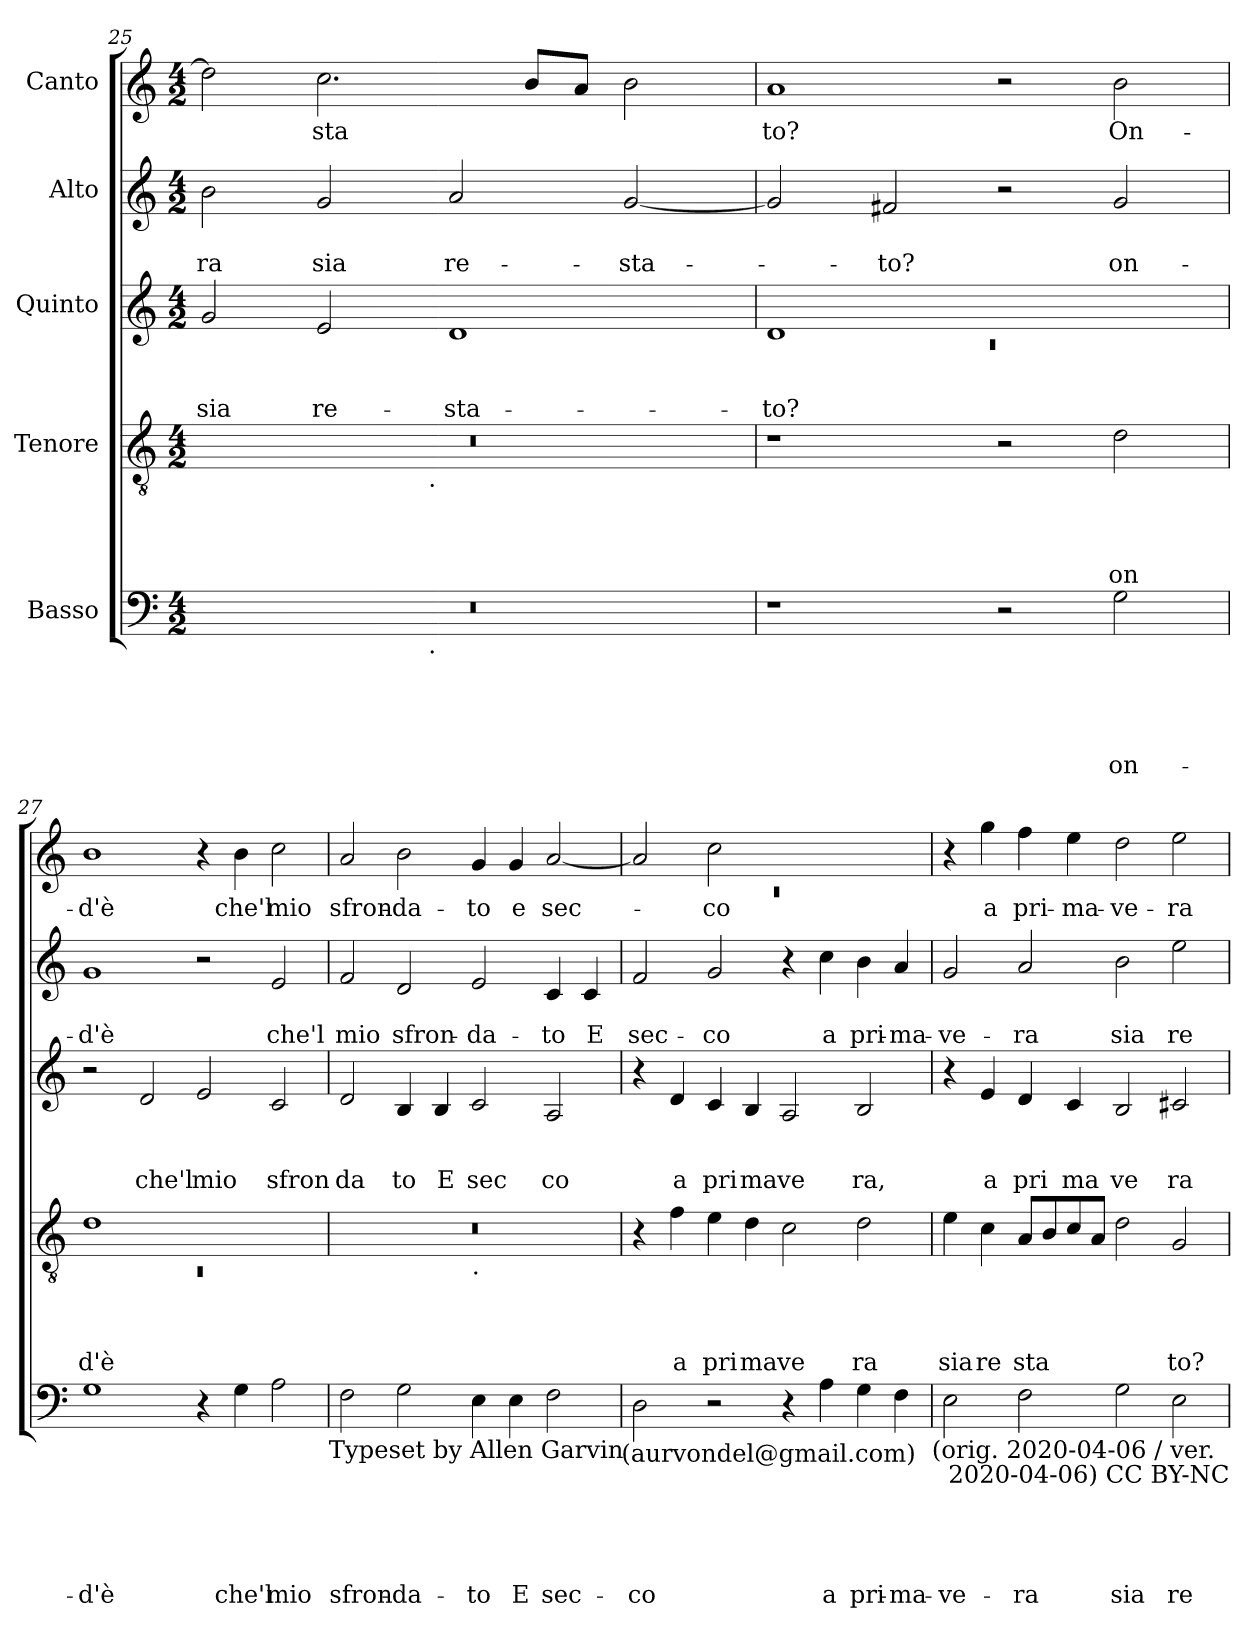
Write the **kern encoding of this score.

**kern	**text	**text	**text	**text	**text	**kern	**text	**text	**text	**text	**kern	**text	**text	**text	**kern	**text	**text	**kern	**text
*part5	*part5	*part5	*part5	*part5	*part5	*part4	*part4	*part4	*part4	*part4	*part3	*part3	*part3	*part3	*part2	*part2	*part2	*part1	*part1
*staff5	*staff5	*staff5	*staff5	*staff5	*staff5	*staff4	*staff4	*staff4	*staff4	*staff4	*staff3	*staff3	*staff3	*staff3	*staff2	*staff2	*staff2	*staff1	*staff1
*I"Basso	*	*	*	*	*	*I"Tenore	*	*	*	*	*I"Quinto	*	*	*	*I"Alto	*	*	*I"Canto	*
*clefF4	*	*	*	*	*	*clefGv2	*	*	*	*	*clefG2	*	*	*	*clefG2	*	*	*clefG2	*
*k[]	*	*	*	*	*	*k[]	*	*	*	*	*k[]	*	*	*	*k[]	*	*	*k[]	*
*C:	*	*	*	*	*	*C:	*	*	*	*	*C:	*	*	*	*C:	*	*	*C:	*
*M4/2	*	*	*	*	*	*M4/2	*	*	*	*	*M4/2	*	*	*	*M4/2	*	*	*M4/2	*
=25	=25	=25	=25	=25	=25	=25	=25	=25	=25	=25	=25	=25	=25	=25	=25	=25	=25	=25	=25
!	!	!	!	!	!	!	!	!	!	!	!	!	!	!LO:LY:b	!	!	!LO:LY:b	!	!
*^	*	*	*	*	*	*^	*	*	*	*	*	*	*	*	*	*	*	*	*
0r	2ryy	.	.	.	.	.	0r	2ryy	.	.	.	.	2g/	.	.	sia	2b\	.	-ra	2dd\]	.
!	!	!	!	!	!	!	!	!	!	!	!	!	!	!	!	!LO:LY:b	!	!	!LO:LY:b	!	!LO:LY:b
.	4...ryy	.	.	.	.	.	.	4...ryy	.	.	.	.	2e/	.	.	re-	2g/	.	sia	2.cc\	sta
!	!	!	!	!	!	!	!	!LO:TX:b:t=.	!	!	!	!	!	!	!	!	!	!	!	!	!
!	!LO:TX:b:t=.	!	!	!	!	!	!	!	!	!	!	!	!	!	!	!	!	!	!	!	!
.	1ryy	.	.	.	.	.	.	1ryy	.	.	.	.	.	.	.	.	.	.	.	.	.
!	!	!	!	!	!	!	!	!	!	!	!	!	!	!	!	!LO:LY:b	!	!	!LO:LY:b	!	!
.	.	.	.	.	.	.	.	.	.	.	.	.	1d	.	.	-sta-	2a/	.	re-	.	.
.	.	.	.	.	.	.	.	.	.	.	.	.	.	.	.	.	.	.	.	8b/L	.
.	.	.	.	.	.	.	.	.	.	.	.	.	.	.	.	.	.	.	.	8a/J	.
!	!	!	!	!	!	!	!	!	!	!	!	!	!	!	!	!	!	!	!LO:LY:b	!	!
.	.	.	.	.	.	.	.	.	.	.	.	.	.	.	.	.	[<2g/	.	-sta-	2b\	.
.	32ryy	.	.	.	.	.	.	32ryy	.	.	.	.	.	.	.	.	.	.	.	.	.
!!LO:LB:g=z
=26	=26	=26	=26	=26	=26	=26	=26	=26	=26	=26	=26	=26	=26	=26	=26	=26	=26	=26	=26	=26	=26
*	*	*	*	*	*	*	*	*	*	*	*	*	*^	*	*	*	*	*	*	*	*
!	!	!	!	!	!	!	!	!	!	!	!	!	!	!LO:N:vis=1	!	!	!LO:LY:b	!	!	!	!	!LO:LY:b
*v	*v	*	*	*	*	*	*	*	*	*	*	*	*	*	*	*	*	*	*	*	*	*
*	*	*	*	*	*	*v	*v	*	*	*	*	*	*	*	*	*	*	*	*	*	*
1r	.	.	.	.	.	1r	.	.	.	.	1d	0rc	.	.	-to?	2g/]	.	.	1a	to?
!	!	!	!	!	!	!	!	!	!	!	!	!	!	!	!	!	!	!LO:LY:b	!	!
.	.	.	.	.	.	.	.	.	.	.	.	.	.	.	.	2f#X/	.	-to?	.	.
2r	.	.	.	.	.	2r	.	.	.	.	1ryy	.	.	.	.	2r	.	.	2r	.
!	!	!	!	!	!LO:LY:b	!	!	!	!	!LO:LY:b	!	!	!	!	!	!	!	!LO:LY:b	!	!LO:LY:b
2G\	.	.	.	.	on-	2d\	.	.	.	on	.	.	.	.	.	2g/	.	on-	2b\	On-
*	*	*	*	*	*	*	*	*	*	*	*v	*v	*	*	*	*	*	*	*	*
=27	=27	=27	=27	=27	=27	=27	=27	=27	=27	=27	=27	=27	=27	=27	=27	=27	=27	=27	=27
*	*	*	*	*	*	*^	*	*	*	*	*	*	*	*	*	*	*	*	*
!	!	!	!	!	!LO:LY:b	!	!LO:N:vis=1	!	!	!	!LO:LY:b	!	!	!	!	!	!	!LO:LY:b	!	!LO:LY:b
1G	.	.	.	.	-d'è	1d	0rC	.	.	.	d'è	2r	.	.	.	1g	.	-d'è	1b	-d'è
!	!	!	!	!	!	!	!	!	!	!	!	!	!	!	!LO:LY:b	!	!	!	!	!
.	.	.	.	.	.	.	.	.	.	.	.	2d/	.	.	che'l	.	.	.	.	.
!	!	!	!	!	!	!	!	!	!	!	!	!	!	!	!LO:LY:b	!	!	!	!	!
4r	.	.	.	.	.	1ryy	.	.	.	.	.	2e/	.	.	mio	2r	.	.	4r	.
!	!	!	!	!	!LO:LY:b	!	!	!	!	!	!	!	!	!	!	!	!	!	!	!LO:LY:b
4G\	.	.	.	.	che'l	.	.	.	.	.	.	.	.	.	.	.	.	.	4b\	che'l
!	!	!	!	!	!LO:LY:b	!	!	!	!	!	!	!	!	!	!LO:LY:b	!	!	!LO:LY:b	!	!LO:LY:b
2A\	.	.	.	.	mio	.	.	.	.	.	.	2c/	.	.	sfron	2e/	.	che'l	2cc\	mio
!LO:TX:b:t=Typeset by Allen Garvin	!	!	!	!	!	!	!	!	!	!	!	!	!	!	!	!	!	!	!	!
=28	=28	=28	=28	=28	=28	=28	=28	=28	=28	=28	=28	=28	=28	=28	=28	=28	=28	=28	=28	=28
!	!	!	!	!	!LO:LY:b	!	!	!	!	!	!	!	!	!	!LO:LY:b	!	!	!LO:LY:b	!	!LO:LY:b
2F\	.	.	.	.	sfron-	0r	1ryy	.	.	.	.	2d/	.	.	da	2f/	.	mio	2a/	sfron-
!	!	!	!	!	!LO:LY:b	!	!	!	!	!	!	!	!	!	!LO:LY:b	!	!	!LO:LY:b	!	!LO:LY:b
2G\	.	.	.	.	-da-	.	.	.	.	.	.	4B/	.	.	to	2d/	.	sfron-	2b\	-da-
!	!	!	!	!	!	!	!	!	!	!	!	!	!	!	!LO:LY:b	!	!	!	!	!
.	.	.	.	.	.	.	.	.	.	.	.	4B/	.	.	E	.	.	.	.	.
!	!	!	!	!	!	!	!LO:TX:b:t=.	!	!	!	!	!	!	!	!	!	!	!	!	!
!	!	!	!	!	!LO:LY:b	!	!	!	!	!	!	!	!	!	!LO:LY:b	!	!	!LO:LY:b	!	!LO:LY:b
4E\	.	.	.	.	-to	.	1ryy	.	.	.	.	2c/	.	.	sec	2e/	.	-da-	4g/	-to
!	!	!	!	!	!LO:LY:b	!	!	!	!	!	!	!	!	!	!	!	!	!	!	!LO:LY:b
4E\	.	.	.	.	E	.	.	.	.	.	.	.	.	.	.	.	.	.	4g/	e
!	!	!	!	!	!LO:LY:b	!	!	!	!	!	!	!	!	!	!LO:LY:b	!	!	!LO:LY:b	!	!LO:LY:b
2F\	.	.	.	.	sec-	.	.	.	.	.	.	2A/	.	.	co	4c/	.	-to	[<2a/	sec-
!	!	!	!	!	!	!	!	!	!	!	!	!	!	!	!	!	!	!LO:LY:b	!	!
.	.	.	.	.	.	.	.	.	.	.	.	.	.	.	.	4c/	.	E	.	.
!LO:TX:b:t=(aurvondel@gmail.com)	!	!	!	!	!	!	!	!	!	!	!	!	!	!	!	!	!	!	!	!
=29	=29	=29	=29	=29	=29	=29	=29	=29	=29	=29	=29	=29	=29	=29	=29	=29	=29	=29	=29	=29
*	*	*	*	*	*	*	*	*	*	*	*	*	*	*	*	*	*	*	*^	*
!	!	!	!	!	!LO:LY:b	!	!	!	!	!	!	!	!	!	!	!	!	!LO:LY:b	!	!LO:N:vis=1	!
*	*	*	*	*	*	*v	*v	*	*	*	*	*	*	*	*	*	*	*	*	*	*
2D\	.	.	.	.	-co	4r	.	.	.	.	4r	.	.	.	2f/	.	sec-	2a/]	0rc	.
!	!	!	!	!	!	!	!	!	!	!LO:LY:b	!	!	!	!LO:LY:b	!	!	!	!	!	!
.	.	.	.	.	.	4f\	.	.	.	a	4d/	.	.	a	.	.	.	.	.	.
!	!	!	!	!	!	!	!	!	!	!LO:LY:b	!	!	!	!LO:LY:b	!	!	!LO:LY:b	!	!	!LO:LY:b
2r	.	.	.	.	.	4e\	.	.	.	pri	4c/	.	.	pri	2g/	.	-co	2cc\	.	-co
!	!	!	!	!	!	!	!	!	!	!LO:LY:b	!	!	!	!LO:LY:b	!	!	!	!	!	!
.	.	.	.	.	.	4d\	.	.	.	ma	4B/	.	.	ma	.	.	.	.	.	.
!	!	!	!	!	!	!	!	!	!	!LO:LY:b	!	!	!	!LO:LY:b	!	!	!	!	!	!
4r	.	.	.	.	.	2c\	.	.	.	ve	2A/	.	.	ve	4r	.	.	1ryy	.	.
!	!	!	!	!	!LO:LY:b	!	!	!	!	!	!	!	!	!	!	!	!LO:LY:b	!	!	!
4A\	.	.	.	.	a	.	.	.	.	.	.	.	.	.	4cc\	.	a	.	.	.
!	!	!	!	!	!LO:LY:b	!	!	!	!	!LO:LY:b	!	!	!	!LO:LY:b	!	!	!LO:LY:b	!	!	!
4G\	.	.	.	.	pri-	2d\	.	.	.	ra	2B/	.	.	ra,	4b\	.	pri-	.	.	.
!	!	!	!	!	!LO:LY:b	!	!	!	!	!	!	!	!	!	!	!	!LO:LY:b	!	!	!
4F\	.	.	.	.	-ma-	.	.	.	.	.	.	.	.	.	4a/	.	-ma-	.	.	.
*	*	*	*	*	*	*	*	*	*	*	*	*	*	*	*	*	*	*v	*v	*
!LO:TX:b:t=(orig. 2020-04-06 / ver.	!	!	!	!	!	!	!	!	!	!	!	!	!	!	!	!	!	!	!
=30	=30	=30	=30	=30	=30	=30	=30	=30	=30	=30	=30	=30	=30	=30	=30	=30	=30	=30	=30
!	!	!	!	!	!LO:LY:b	!	!	!	!	!LO:LY:b	!	!	!	!	!	!	!LO:LY:b	!	!
2E\	.	.	.	.	-ve-	4e\	.	.	.	sia	4r	.	.	.	2g/	.	-ve-	4r	.
!	!	!	!	!	!	!	!	!	!	!LO:LY:b	!	!	!	!LO:LY:b	!	!	!	!	!LO:LY:b
.	.	.	.	.	.	4c\	.	.	.	re	4e/	.	.	a	.	.	.	4gg\	a
!	!	!	!	!	!LO:LY:b	!	!	!	!	!LO:LY:b	!	!	!	!LO:LY:b	!	!	!LO:LY:b	!	!LO:LY:b
2F\	.	.	.	.	-ra	8A/L	.	.	.	sta	4d/	.	.	pri	2a/	.	-ra	4ff\	pri-
.	.	.	.	.	.	8B/	.	.	.	.	.	.	.	.	.	.	.	.	.
!	!	!	!	!	!	!	!	!	!	!	!	!	!	!LO:LY:b	!	!	!	!	!LO:LY:b
.	.	.	.	.	.	8c/	.	.	.	.	4c/	.	.	ma	.	.	.	4ee\	-ma-
.	.	.	.	.	.	8A/J	.	.	.	.	.	.	.	.	.	.	.	.	.
!	!	!	!	!	!LO:LY:b	!	!	!	!	!	!	!	!	!LO:LY:b	!	!	!LO:LY:b	!	!LO:LY:b
2G\	.	.	.	.	sia	2d\	.	.	.	.	2B/	.	.	ve	2b\	.	sia	2dd\	-ve-
!	!	!	!	!	!LO:LY:b	!	!	!	!	!LO:LY:b	!	!	!	!LO:LY:b	!	!	!LO:LY:b	!	!LO:LY:b
2E\	.	.	.	.	re-	2G/	.	.	.	to?	2c#X/	.	.	ra	2ee\	.	re-	2ee\	-ra
!LO:TX:b:t=2020-04-06) CC BY-NC	!	!	!	!	!	!	!	!	!	!	!	!	!	!	!	!	!	!	!
=	=	=	=	=	=	=	=	=	=	=	=	=	=	=	=	=	=	=	=
*-	*-	*-	*-	*-	*-	*-	*-	*-	*-	*-	*-	*-	*-	*-	*-	*-	*-	*-	*-
